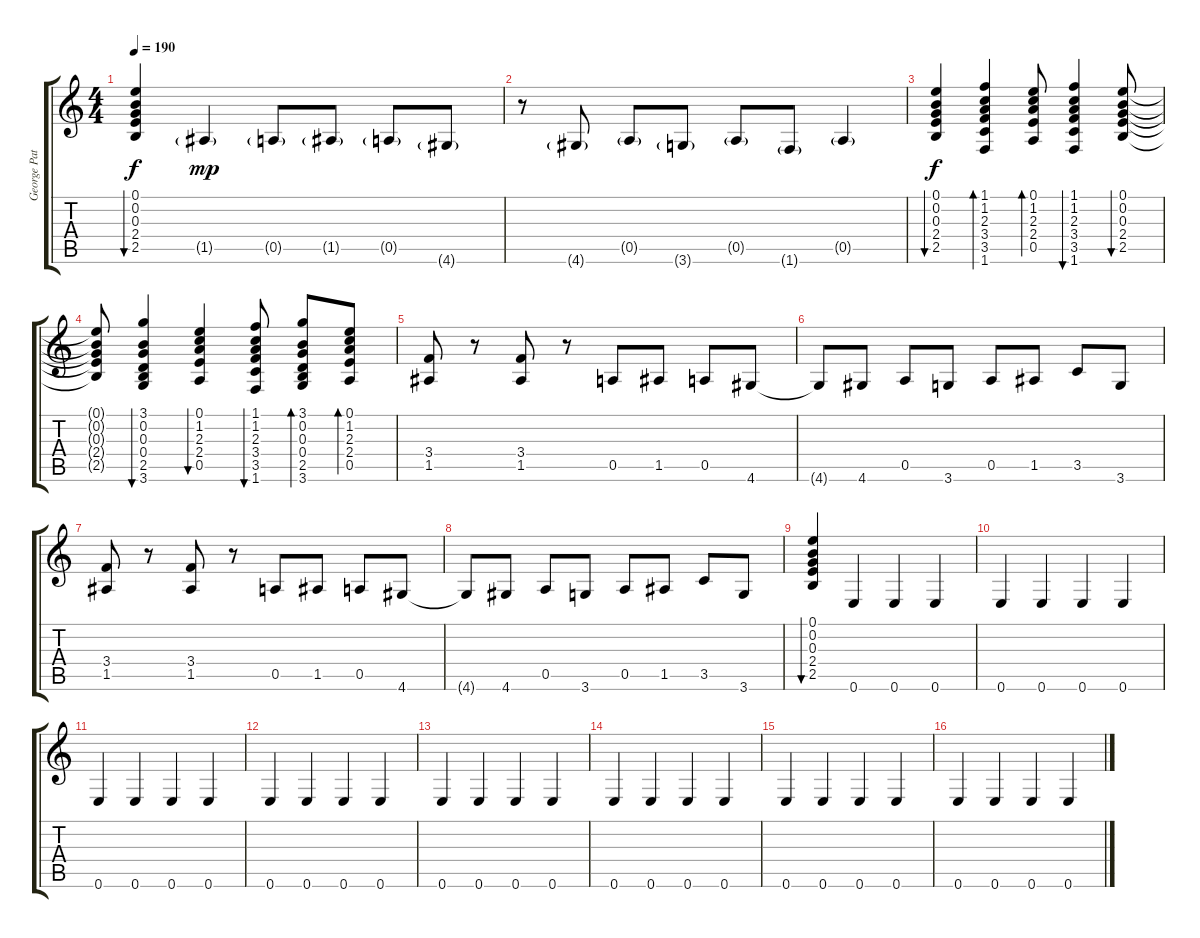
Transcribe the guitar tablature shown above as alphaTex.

\track ("George Patas" "George Pat") {instrument electricguitarclean}
\staff {score tabs}
\tuning (E4 B3 G3 D3 A2 E2) {hide}
\ts (4 4)
\tempo 190
\clef g2
\ks c
(0.1 0.2 0.3 2.4 2.5).4{bu 240 dy f} 1.5{g}.4{dy mp} 0.5{g}.8 1.5{g}.8 0.5{g}.8 4.6{g}.8 |
r.8 4.6{g}.8 0.5{g}.8 3.6{g}.8 0.5{g}.8 1.6{g}.8 0.5{g}.4 |
(0.1 0.2 0.3 2.4 2.5).4{bu 120 dy f} (1.1 1.2 2.3 3.4 3.5 1.6).4{bd 120} (0.1 1.2 2.3 2.4 0.5).8{bd 120} (1.1 1.2 2.3 3.4 3.5 1.6).4{bu 120} (0.1 0.2 0.3 2.4 2.5).8{bu 120} |
(0.1{t} 0.2{t} 0.3{t} 2.4{t} 2.5{t}).8 (3.1 0.2 0.3 0.4 2.5 3.6).4{bu 120} (0.1 1.2 2.3 2.4 0.5).4{bu 120} (1.1 1.2 2.3 3.4 3.5 1.6).8{bu 120} (3.1 0.2 0.3 0.4 2.5 3.6).8{bd 120} (0.1 1.2 2.3 2.4 0.5).8{bd 120} |
(3.4 1.5).8 r.8 (3.4 1.5).8 r.8 0.5.8 1.5.8 0.5.8 4.6.8 |
4.6{t}.8 4.6.8 0.5.8 3.6.8 0.5.8 1.5.8 3.5.8 3.6.8 |
(3.4 1.5).8 r.8 (3.4 1.5).8 r.8 0.5.8 1.5.8 0.5.8 4.6.8 |
4.6{t}.8 4.6.8 0.5.8 3.6.8 0.5.8 1.5.8 3.5.8 3.6.8 |
(0.1 0.2 0.3 2.4 2.5).4{bu 120} 0.6.4 0.6.4 0.6.4 |
0.6.4 0.6.4 0.6.4 0.6.4 |
0.6.4 0.6.4 0.6.4 0.6.4 |
0.6.4 0.6.4 0.6.4 0.6.4 |
0.6.4 0.6.4 0.6.4 0.6.4 |
0.6.4 0.6.4 0.6.4 0.6.4 |
0.6.4 0.6.4 0.6.4 0.6.4 |
0.6.4 0.6.4 0.6.4 0.6.4
